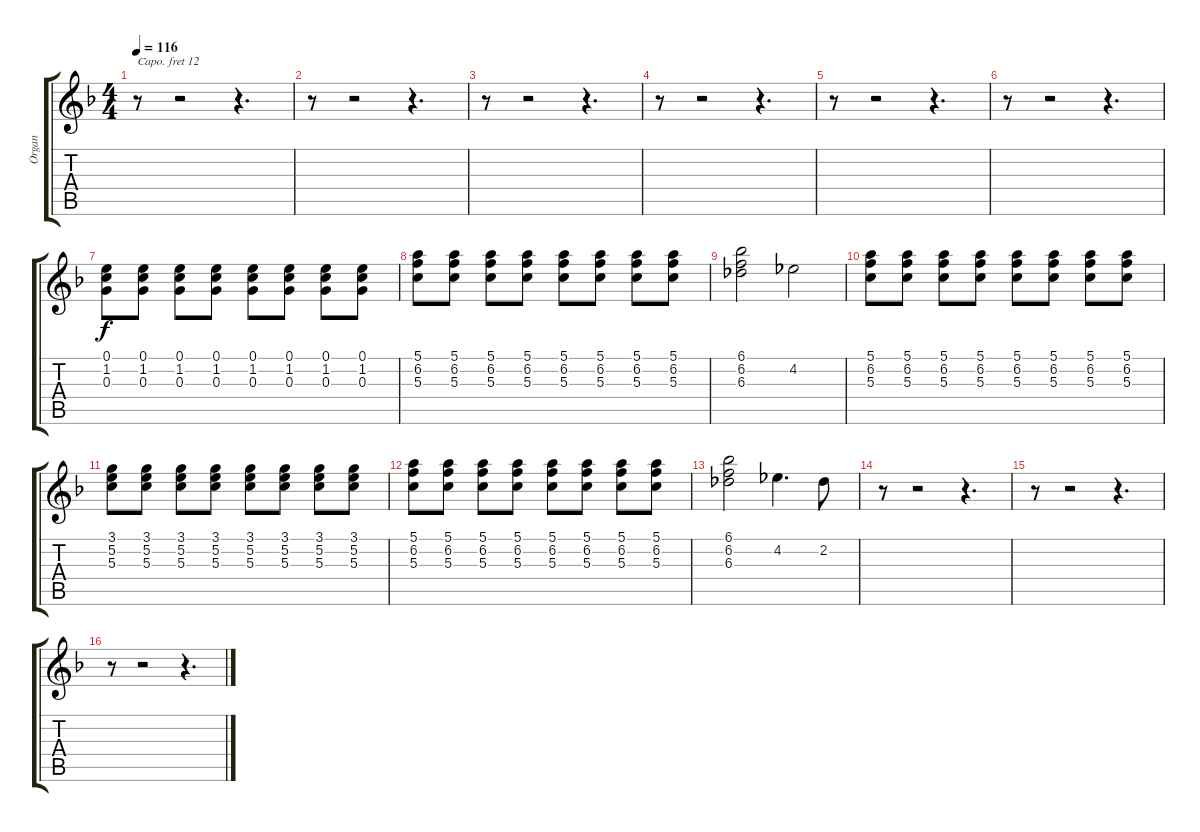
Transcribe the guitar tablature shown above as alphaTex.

\track ("Organ" "Organ") {instrument drawbarorgan}
\staff {score tabs}
\capo 12
\tuning (E4 B3 G3 D3 A2 E2) {hide}
\ts (4 4)
\tempo 116
\clef g2
\ks dminor
r.8{dy f} r.2 r.4{d} |
r.8 r.2 r.4{d} |
r.8 r.2 r.4{d} |
r.8 r.2 r.4{d} |
r.8 r.2 r.4{d} |
r.8 r.2 r.4{d} |
(0.1 1.2 0.3).8 (0.1 1.2 0.3).8 (0.1 1.2 0.3).8 (0.1 1.2 0.3).8 (0.1 1.2 0.3).8 (0.1 1.2 0.3).8 (0.1 1.2 0.3).8 (0.1 1.2 0.3).8 |
(5.1 6.2 5.3).8 (5.1 6.2 5.3).8 (5.1 6.2 5.3).8 (5.1 6.2 5.3).8 (5.1 6.2 5.3).8 (5.1 6.2 5.3).8 (5.1 6.2 5.3).8 (5.1 6.2 5.3).8 |
(6.1 6.2 6.3).2 4.2.2 |
(5.1 6.2 5.3).8 (5.1 6.2 5.3).8 (5.1 6.2 5.3).8 (5.1 6.2 5.3).8 (5.1 6.2 5.3).8 (5.1 6.2 5.3).8 (5.1 6.2 5.3).8 (5.1 6.2 5.3).8 |
(3.1 5.2 5.3).8 (3.1 5.2 5.3).8 (3.1 5.2 5.3).8 (3.1 5.2 5.3).8 (3.1 5.2 5.3).8 (3.1 5.2 5.3).8 (3.1 5.2 5.3).8 (3.1 5.2 5.3).8 |
(5.1 6.2 5.3).8 (5.1 6.2 5.3).8 (5.1 6.2 5.3).8 (5.1 6.2 5.3).8 (5.1 6.2 5.3).8 (5.1 6.2 5.3).8 (5.1 6.2 5.3).8 (5.1 6.2 5.3).8 |
(6.1 6.2 6.3).2 4.2.4{d} 2.2.8 |
r.8 r.2 r.4{d} |
r.8 r.2 r.4{d} |
r.8 r.2 r.4{d}
